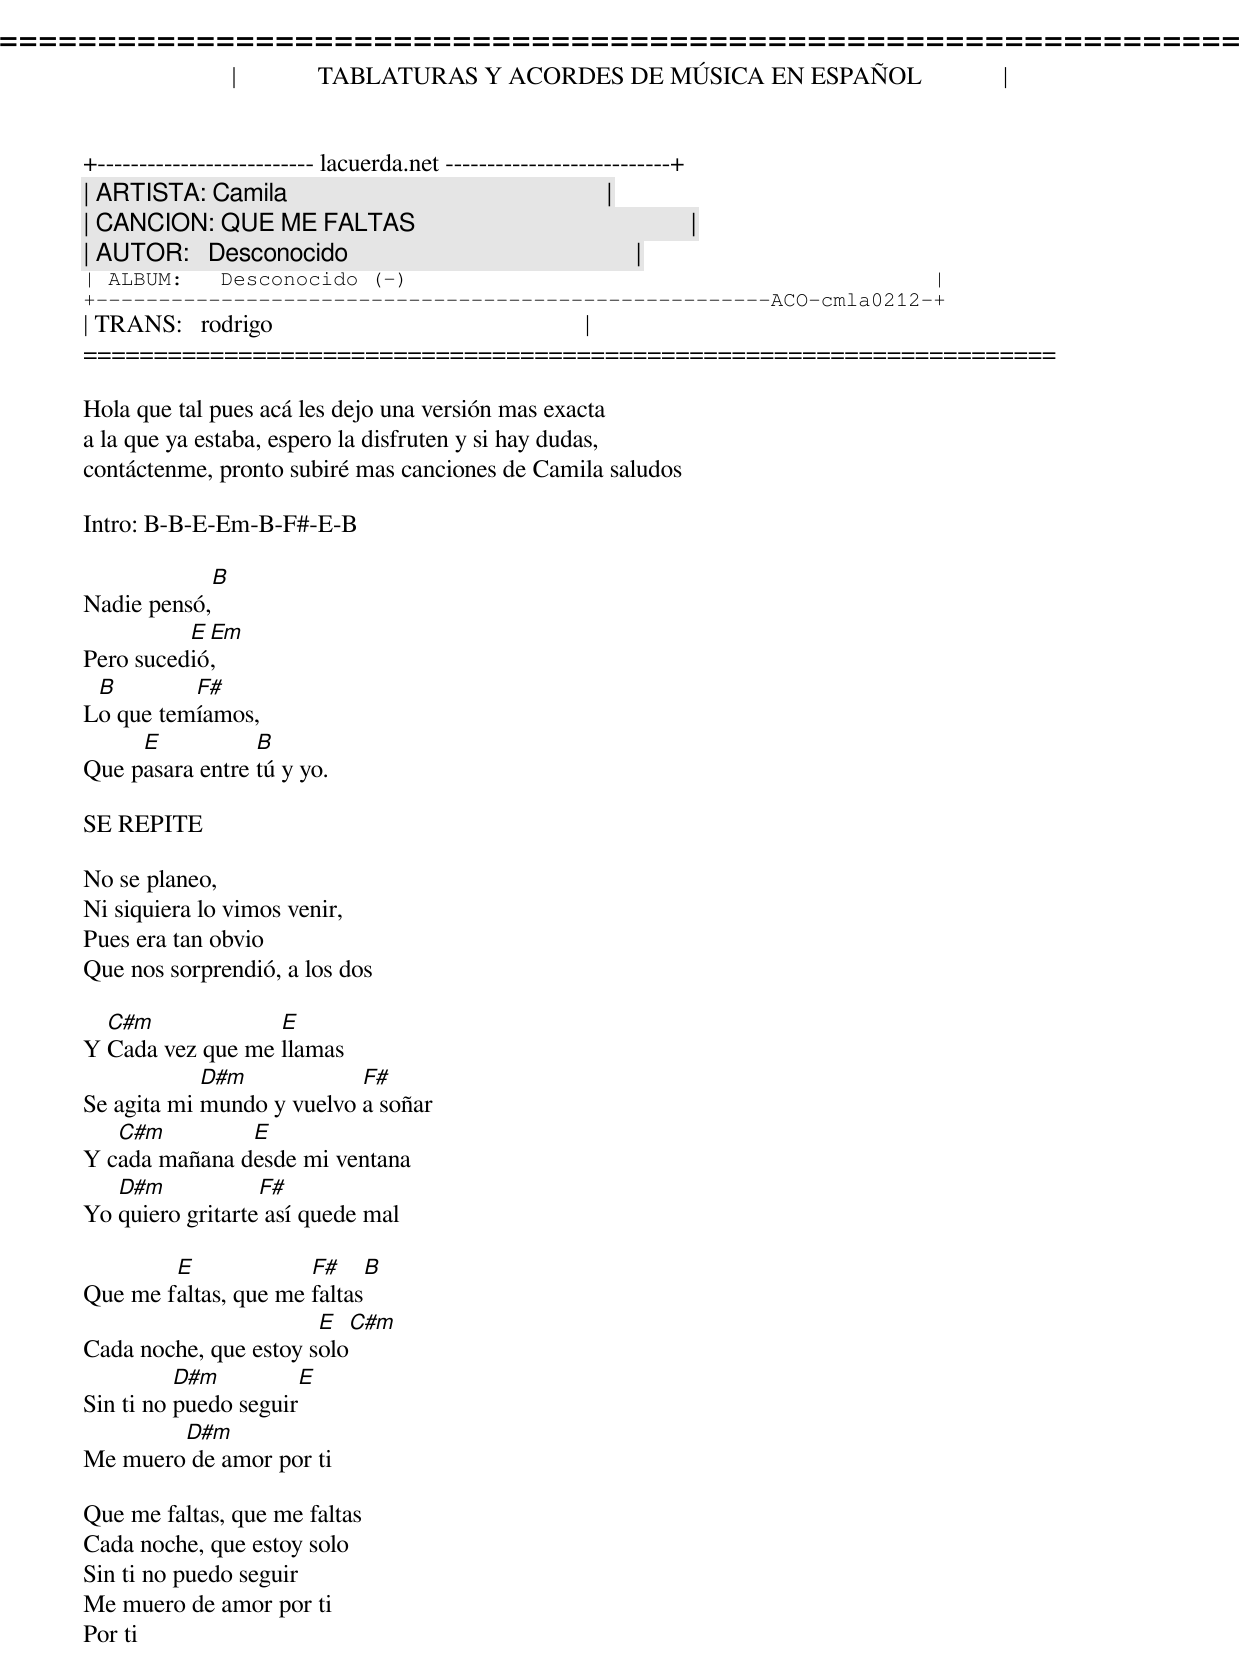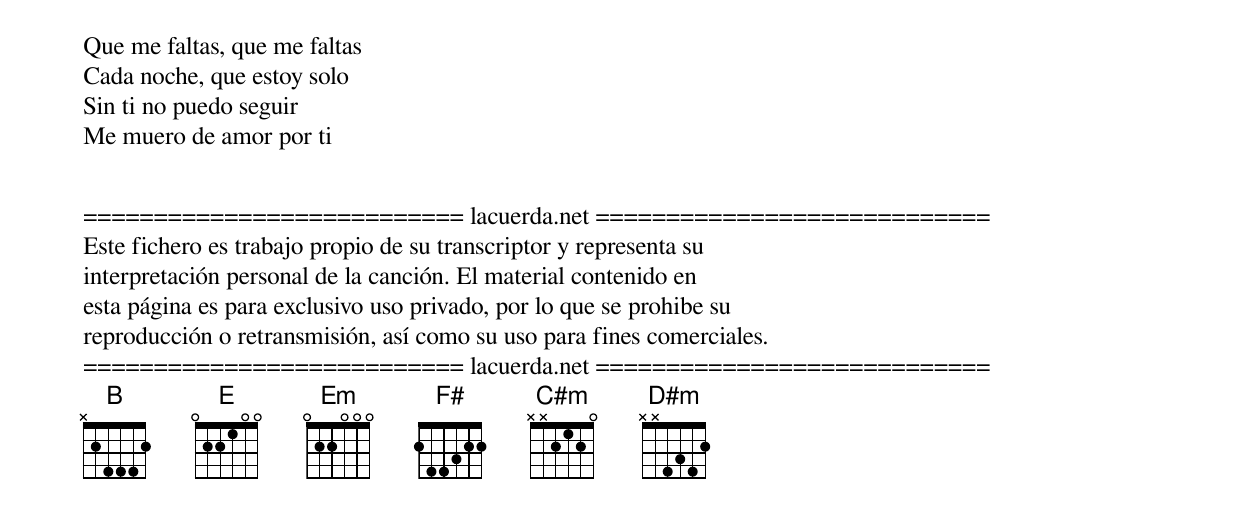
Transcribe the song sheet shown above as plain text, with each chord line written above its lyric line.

=====================================================================
|             TABLATURAS Y ACORDES DE MÚSICA EN ESPAÑOL             |
+-------------------------- lacuerda.net ---------------------------+
| ARTISTA: Camila                                                   |
| CANCION: QUE ME FALTAS                                            |
| AUTOR:   Desconocido                                              |
| ALBUM:   Desconocido (-)                                          |
+------------------------------------------------------ACO-cmla0212-+
| TRANS:   rodrigo                                                  |
=====================================================================

Hola que tal pues acá les dejo una versión mas exacta
a la que ya estaba, espero la disfruten y si hay dudas,
contáctenme, pronto subiré mas canciones de Camila saludos

Intro: B-B-E-Em-B-F#-E-B

            B
Nadie pensó,
          E Em
Pero sucedió,
 B        F#
Lo que temíamos,
     E           B
Que pasara entre tú y yo.

SE REPITE

No se planeo,
Ni siquiera lo vimos venir,
Pues era tan obvio
Que nos sorprendió, a los dos

  C#m             E
Y Cada vez que me llamas
            D#m            F#
Se agita mi mundo y vuelvo a soñar
   C#m         E
Y cada mañana desde mi ventana
   D#m            F#
Yo quiero gritarte así quede mal

        E             F#      B
Que me faltas, que me faltas
                       E    C#m
Cada noche, que estoy solo
          D#m         E
Sin ti no puedo seguir
        D#m
Me muero de amor por ti

Que me faltas, que me faltas
Cada noche, que estoy solo
Sin ti no puedo seguir
Me muero de amor por ti
Por ti

Que me faltas, que me faltas
Cada noche, que estoy solo
Sin ti no puedo seguir
Me muero de amor por ti


=========================== lacuerda.net ============================
Este fichero es trabajo propio de su transcriptor y representa su
interpretación personal de la canción. El material contenido en
esta página es para exclusivo uso privado, por lo que se prohibe su
reproducción o retransmisión, así como su uso para fines comerciales.
=========================== lacuerda.net ============================
